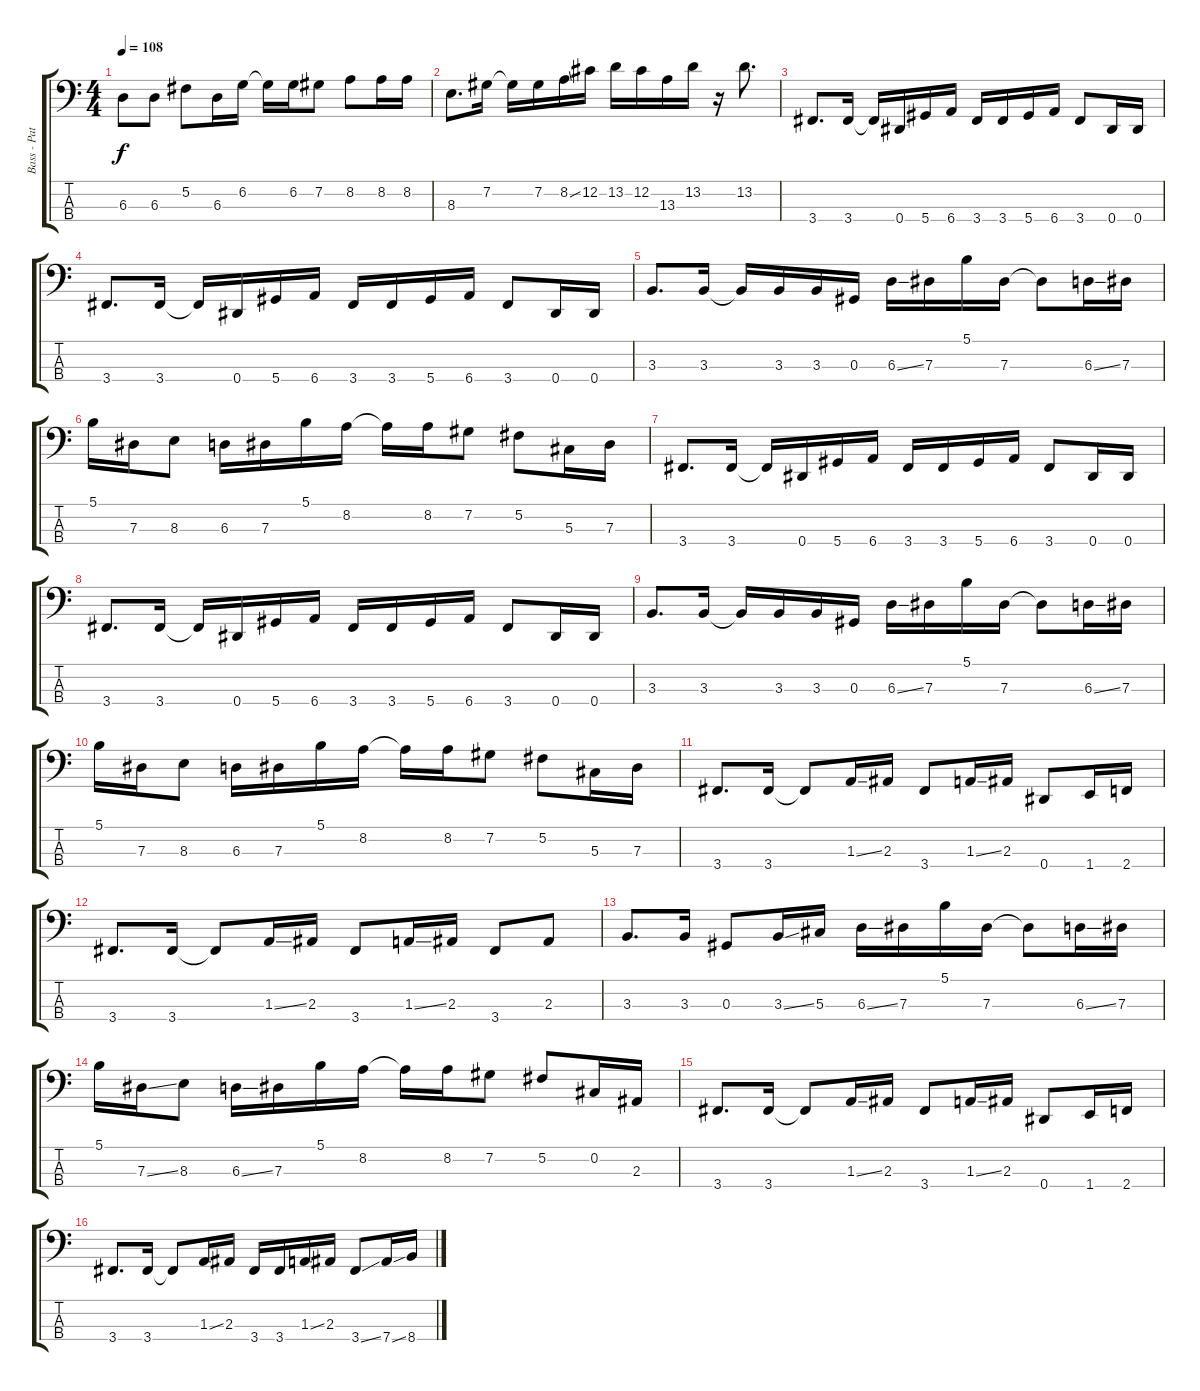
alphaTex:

\track ("Bass - Pat" "Bass - Pat") {instrument electricbasspick}
\staff {score tabs}
\tuning (Gb2 Db2 Ab1 Eb1) {hide}
\ts (4 4)
\tempo 108
\clef f4
\ks c
6.3.8{dy f} 6.3.8 5.2.8 6.3.16 6.2.16 6.2{t}.16 6.2.16 7.2.8 8.2.8 8.2.16 8.2.16 |
8.3.8{d} 7.2.16 7.2{t}.16 7.2.16 8.2{ss}.16 12.2.16 13.2.16 12.2.16 13.3.16 13.2.16 r.16 13.2.8{d} |
3.4.8{d} 3.4.16 3.4{t}.16 0.4.16 5.4.16 6.4.16 3.4.16 3.4.16 5.4.16 6.4.16 3.4.8 0.4.16 0.4.16 |
3.4.8{d} 3.4.16 3.4{t}.16 0.4.16 5.4.16 6.4.16 3.4.16 3.4.16 5.4.16 6.4.16 3.4.8 0.4.16 0.4.16 |
3.3.8{d} 3.3.16 3.3{t}.16 3.3.16 3.3.16 0.3.16 6.3{ss}.16 7.3.16 5.1.16 7.3.16 7.3{t}.8 6.3{ss}.16 7.3.16 |
5.1.16 7.3.16 8.3.8 6.3.16 7.3.16 5.1.16 8.2.16 8.2{t}.16 8.2.16 7.2.8 5.2.8 5.3.16 7.3.16 |
3.4.8{d} 3.4.16 3.4{t}.16 0.4.16 5.4.16 6.4.16 3.4.16 3.4.16 5.4.16 6.4.16 3.4.8 0.4.16 0.4.16 |
3.4.8{d} 3.4.16 3.4{t}.16 0.4.16 5.4.16 6.4.16 3.4.16 3.4.16 5.4.16 6.4.16 3.4.8 0.4.16 0.4.16 |
3.3.8{d} 3.3.16 3.3{t}.16 3.3.16 3.3.16 0.3.16 6.3{ss}.16 7.3.16 5.1.16 7.3.16 7.3{t}.8 6.3{ss}.16 7.3.16 |
5.1.16 7.3.16 8.3.8 6.3.16 7.3.16 5.1.16 8.2.16 8.2{t}.16 8.2.16 7.2.8 5.2.8 5.3.16 7.3.16 |
3.4.8{d} 3.4.16 3.4{t}.8 1.3{ss}.16 2.3.16 3.4.8 1.3{ss}.16 2.3.16 0.4.8 1.4.16 2.4.16 |
3.4.8{d} 3.4.16 3.4{t}.8 1.3{ss}.16 2.3.16 3.4.8 1.3{ss}.16 2.3.16 3.4.8 2.3.8 |
3.3.8{d} 3.3.16 0.3.8 3.3{ss}.16 5.3.16 6.3{ss}.16 7.3.16 5.1.16 7.3.16 7.3{t}.8 6.3{ss}.16 7.3.16 |
5.1.16 7.3{ss}.16 8.3.8 6.3{ss}.16 7.3.16 5.1.16 8.2.16 8.2{t}.16 8.2.16 7.2.8 5.2.8 0.2.16 2.3.16 |
3.4.8{d} 3.4.16 3.4{t}.8 1.3{ss}.16 2.3.16 3.4.8 1.3{ss}.16 2.3.16 0.4.8 1.4.16 2.4.16 |
3.4.8{d} 3.4.16 3.4{t}.8 1.3{ss}.16 2.3.16 3.4.16 3.4.16 1.3{ss}.16 2.3.16 3.4{ss}.8 7.4{ss}.16 8.4.16
